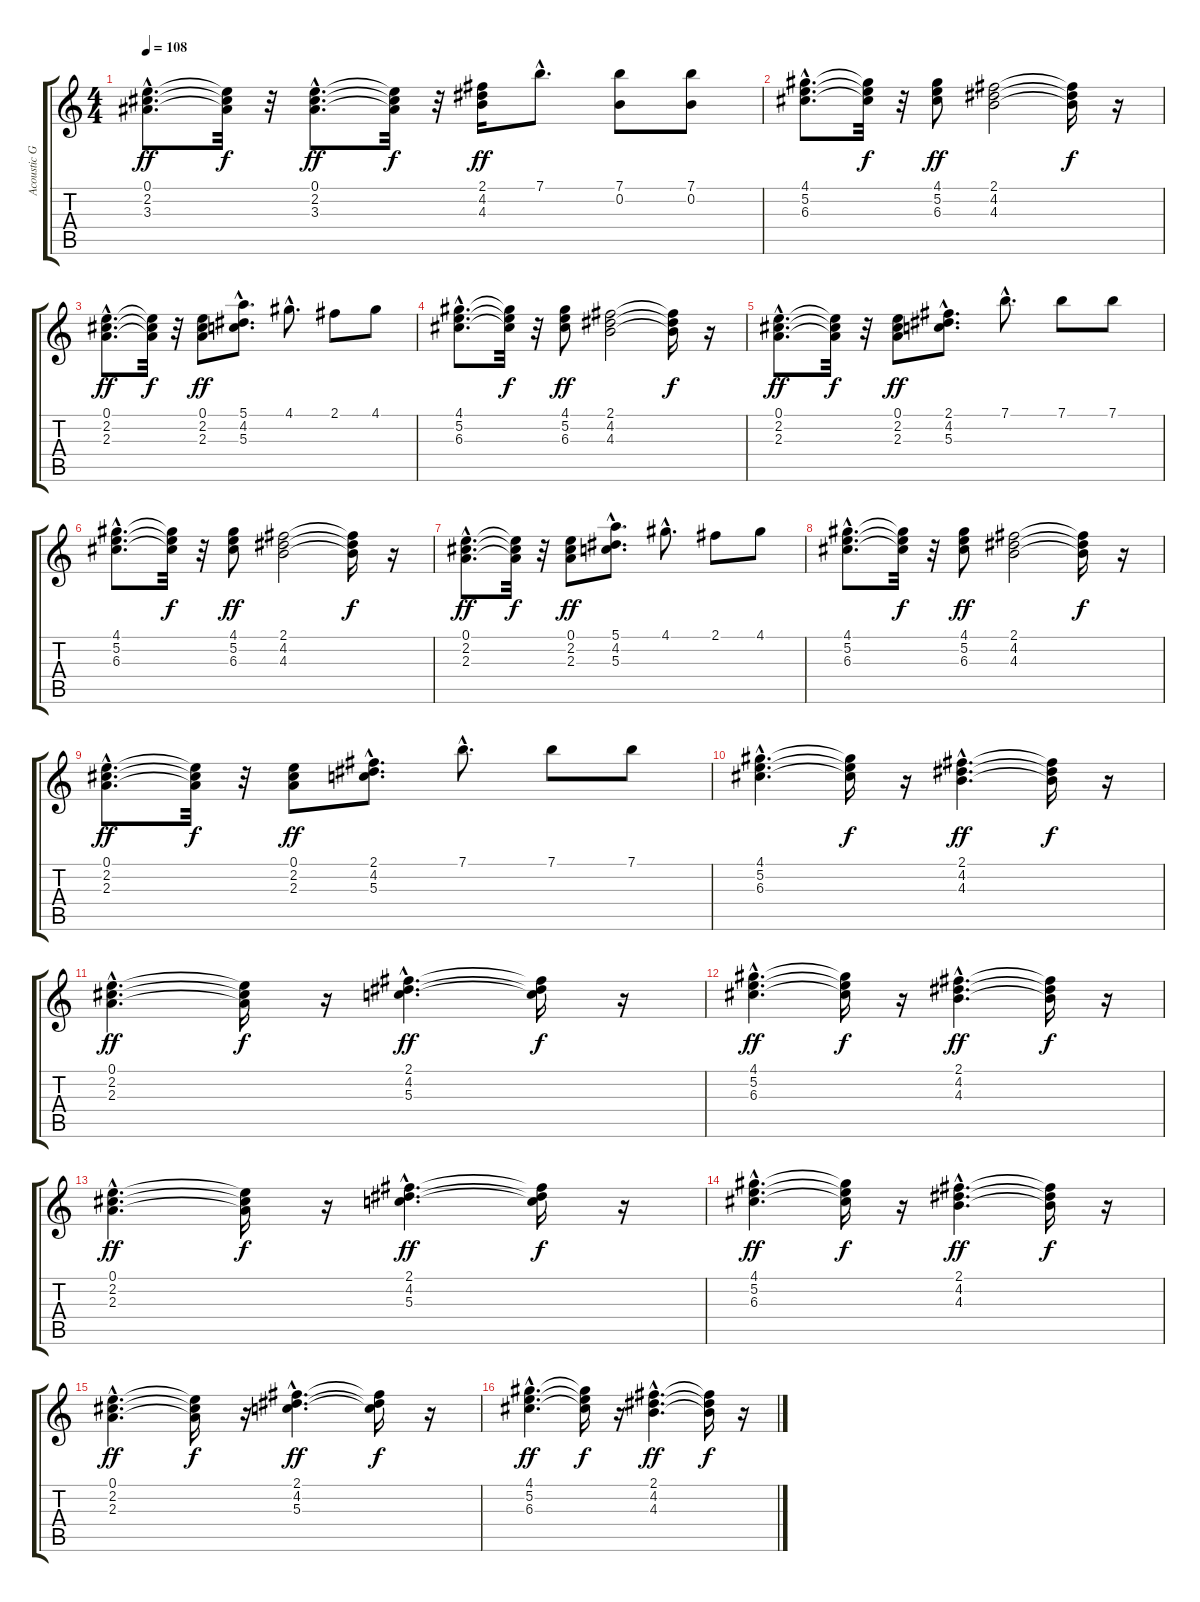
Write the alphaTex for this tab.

\track ("Acoustic Guitar" "Acoustic G") {instrument acousticguitarnylon}
\staff {score tabs}
\tuning (E4 B3 G3 D3 A2 E2) {hide}
\ts (4 4)
\tempo 108
\clef g2
\ks c
(0.1{hac} 2.2{hac} 3.3{hac}).8{d dy ff} (0.1{t} 2.2{t} 3.3{t}).32{dy f} r.32 (0.1{hac} 2.2{hac} 3.3{hac}).8{d dy ff} (0.1{t} 2.2{t} 3.3{t}).32{dy f} r.32 (2.1 4.2 4.3).16{dy ff} 7.1{hac}.8{d} (7.1 0.2).8 (7.1 0.2).8 |
(4.1{hac} 5.2{hac} 6.3{hac}).8{d} (4.1{t} 5.2{t} 6.3{t}).32{dy f} r.32 (4.1 5.2 6.3).8{dy ff} (2.1 4.2 4.3).2 (2.1{t} 4.2{t} 4.3{t}).16{dy f} r.16 |
(0.1{hac} 2.2{hac} 2.3{hac}).8{d dy ff} (0.1{t} 2.2{t} 2.3{t}).32{dy f} r.32 (0.1 2.2 2.3).8{dy ff} (5.1{hac} 4.2{hac} 5.3{hac}).8{d} 4.1{hac}.8{d} 2.1.8 4.1.8 |
(4.1{hac} 5.2{hac} 6.3{hac}).8{d} (4.1{t} 5.2{t} 6.3{t}).32{dy f} r.32 (4.1 5.2 6.3).8{dy ff} (2.1 4.2 4.3).2 (2.1{t} 4.2{t} 4.3{t}).16{dy f} r.16 |
(0.1{hac} 2.2{hac} 2.3{hac}).8{d dy ff} (0.1{t} 2.2{t} 2.3{t}).32{dy f} r.32 (0.1 2.2 2.3).8{dy ff} (2.1{hac} 4.2{hac} 5.3{hac}).8{d} 7.1{hac}.8{d} 7.1.8 7.1.8 |
(4.1{hac} 5.2{hac} 6.3{hac}).8{d} (4.1{t} 5.2{t} 6.3{t}).32{dy f} r.32 (4.1 5.2 6.3).8{dy ff} (2.1 4.2 4.3).2 (2.1{t} 4.2{t} 4.3{t}).16{dy f} r.16 |
(0.1{hac} 2.2{hac} 2.3{hac}).8{d dy ff} (0.1{t} 2.2{t} 2.3{t}).32{dy f} r.32 (0.1 2.2 2.3).8{dy ff} (5.1{hac} 4.2{hac} 5.3{hac}).8{d} 4.1{hac}.8{d} 2.1.8 4.1.8 |
(4.1{hac} 5.2{hac} 6.3{hac}).8{d} (4.1{t} 5.2{t} 6.3{t}).32{dy f} r.32 (4.1 5.2 6.3).8{dy ff} (2.1 4.2 4.3).2 (2.1{t} 4.2{t} 4.3{t}).16{dy f} r.16 |
(0.1{hac} 2.2{hac} 2.3{hac}).8{d dy ff} (0.1{t} 2.2{t} 2.3{t}).32{dy f} r.32 (0.1 2.2 2.3).8{dy ff} (2.1{hac} 4.2{hac} 5.3{hac}).8{d} 7.1{hac}.8{d} 7.1.8 7.1.8 |
(4.1{hac} 5.2{hac} 6.3{hac}).4{d} (4.1{t} 5.2{t} 6.3{t}).16{dy f} r.16 (2.1{hac} 4.2{hac} 4.3{hac}).4{d dy ff} (2.1{t} 4.2{t} 4.3{t}).16{dy f} r.16 |
(0.1{hac} 2.2{hac} 2.3{hac}).4{d dy ff} (0.1{t} 2.2{t} 2.3{t}).16{dy f} r.16 (2.1{hac} 4.2{hac} 5.3{hac}).4{d dy ff} (2.1{t} 4.2{t} 5.3{t}).16{dy f} r.16 |
(4.1{hac} 5.2{hac} 6.3{hac}).4{d dy ff} (4.1{t} 5.2{t} 6.3{t}).16{dy f} r.16 (2.1{hac} 4.2{hac} 4.3{hac}).4{d dy ff} (2.1{t} 4.2{t} 4.3{t}).16{dy f} r.16 |
(0.1{hac} 2.2{hac} 2.3{hac}).4{d dy ff} (0.1{t} 2.2{t} 2.3{t}).16{dy f} r.16 (2.1{hac} 4.2{hac} 5.3{hac}).4{d dy ff} (2.1{t} 4.2{t} 5.3{t}).16{dy f} r.16 |
(4.1{hac} 5.2{hac} 6.3{hac}).4{d dy ff} (4.1{t} 5.2{t} 6.3{t}).16{dy f} r.16 (2.1{hac} 4.2{hac} 4.3{hac}).4{d dy ff} (2.1{t} 4.2{t} 4.3{t}).16{dy f} r.16 |
(0.1{hac} 2.2{hac} 2.3{hac}).4{d dy ff} (0.1{t} 2.2{t} 2.3{t}).16{dy f} r.16 (2.1{hac} 4.2{hac} 5.3{hac}).4{d dy ff} (2.1{t} 4.2{t} 5.3{t}).16{dy f} r.16 |
(4.1{hac} 5.2{hac} 6.3{hac}).4{d dy ff} (4.1{t} 5.2{t} 6.3{t}).16{dy f} r.16 (2.1{hac} 4.2{hac} 4.3{hac}).4{d dy ff} (2.1{t} 4.2{t} 4.3{t}).16{dy f} r.16
